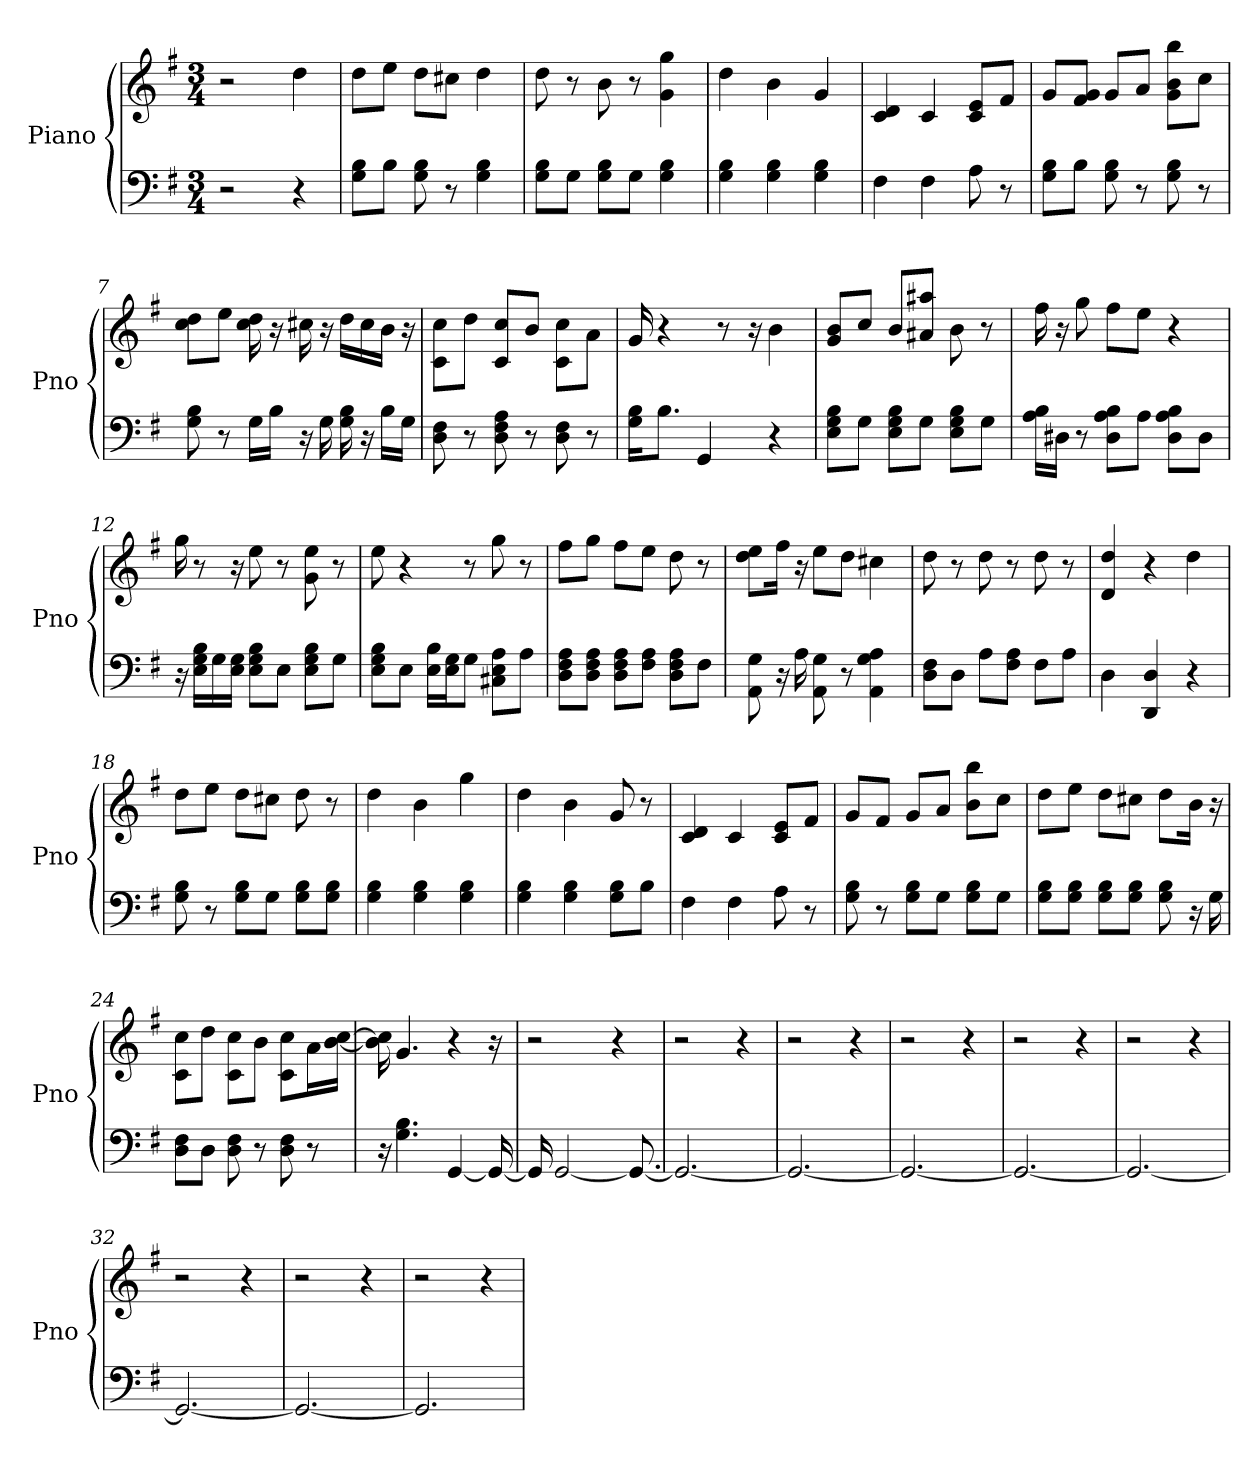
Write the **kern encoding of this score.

**kern	**kern
*part1	*part1
*staff2	*staff1
*I"Piano	*
*I'Pno	*
*clefF4	*clefG2
*k[f#]	*k[f#]
*G:	*G:
*M3/4	*M3/4
*MM140	*MM140
=1	=1
2r	2r
4r	4dd
=2	=2
8B\ 8G\L	8dd\L
8B\J	8ee\J
8B 8G	8dd\L
8r	8cc#\J
4B 4G	4dd
=3	=3
8B\ 8G\L	8dd
8G\J	8r
8G\ 8B\L	8b
8G\J	8r
4B 4G	4gg 4g
=4	=4
4B 4G	4dd
4B 4G	4b
4B 4G	4g
=5	=5
4F#	4d 4c
4F#	4c
8A	8c/ 8e/L
8r	8f#/J
=6	=6
8G\ 8B\L	8g/L
8B\J	8g/ 8f#/J
8G 8B	8g/L
8r	8a/J
8G 8B	8bb\ 8g\ 8b\L
8r	8cc\J
=7	=7
8G 8B	8cc\ 8dd\L
8r	8ee\J
16G\LL	16cc 16dd
16B\JJ	16r
16r	16cc#
16G	16r
16G 16B	16dd\LL
16r	16cc#\
16B\LL	16b\JJ
16G\JJ	16r
=8	=8
8F# 8D	8cc\ 8c\L
8r	8dd\J
8D 8F# 8A	8c/ 8cc/L
8r	8b/J
8D 8F#	8cc\ 8c\L
8r	8a\J
=9	=9
16B\ 16G\KL	16g
8.B\J	4r
4GG	.
.	8r
.	16r
4r	4b
=10	=10
8G\ 8B\ 8E\L	8g/ 8b/L
8G\J	8cc/J
8G\ 8B\ 8E\L	8b/L
8G\J	8aa#/ 8a#/J
8G\ 8E\ 8B\L	8b
8G\J	8r
=11	=11
16A\ 16B\LL	16ff#
16D#\JJ	16r
8r	8gg
8A\ 8B\ 8D#\L	8ff#\L
8A\J	8ee\J
8A\ 8B\ 8D#\L	4r
8D#\J	.
=12	=12
16r	16gg
16G\ 16E\ 16B\LL	8r
16G\	.
16G\ 16E\JJ	16r
8B\ 8E\ 8G\L	8ee
8E\J	8r
8B\ 8G\ 8E\L	8g 8ee
8G\J	8r
=13	=13
8G\ 8B\ 8E\L	8ee
8E\J	4r
16B\ 16E\LL	.
16G\ 16E\J	.
8G\J	8r
8C#\ 8E\ 8A\L	8gg
8A\J	8r
=14	=14
8A\ 8D\ 8F#\L	8ff#\L
8F#\ 8A\ 8D\J	8gg\J
8A\ 8D\ 8F#\L	8ff#\L
8A\ 8F#\J	8ee\J
8A\ 8D\ 8F#\L	8dd
8F#\J	8r
=15	=15
8AA 8G	8ee\ 8dd\L
16r	16ff#\Jk
16A	16r
8AA 8G	8ee\L
8r	8dd\J
4A 4G 4AA	4cc#
=16	=16
8F#\ 8D\L	8dd
8D\J	8r
8A\L	8dd
8F#\ 8A\J	8r
8F#\L	8dd
8A\J	8r
=17	=17
4D	4dd 4d
4D 4DD	4r
4r	4dd
=18	=18
8G 8B	8dd\L
8r	8ee\J
8G\ 8B\L	8dd\L
8G\J	8cc#\J
8G\ 8B\L	8dd
8B\ 8G\J	8r
=19	=19
4G 4B	4dd
4B 4G	4b
4B 4G	4gg
=20	=20
4B 4G	4dd
4B 4G	4b
8B\ 8G\L	8g
8B\J	8r
=21	=21
4F#	4c 4d
4F#	4c
8A	8e/ 8c/L
8r	8f#/J
=22	=22
8B 8G	8g/L
8r	8f#/J
8B\ 8G\L	8g/L
8G\J	8a/J
8B\ 8G\L	8b\ 8bb\L
8G\J	8cc\J
=23	=23
8B\ 8G\L	8dd\L
8B\ 8G\J	8ee\J
8B\ 8G\L	8dd\L
8B\ 8G\J	8cc#\J
8B 8G	8dd\L
16r	16b\Jk
16G	16r
=24	=24
8D\ 8F#\L	8cc\ 8c\L
8D\J	8dd\J
8F# 8D	8cc\ 8c\L
8r	8b\J
8F# 8D	8cc\ 8c\L
8r	16a\L
.	[16b\ [16cc\JJ
=25	=25
16r	16b] 16cc]
4.B 4.G	4.g
[4GG	4r
16GG_	16r
=26	=26
16GG]	2r
[2GG	.
.	4r
8.GG_	.
=27	=27
2.GG_	2r
.	4r
=28	=28
2.GG_	2r
.	4r
=29	=29
2.GG_	2r
.	4r
=30	=30
2.GG_	2r
.	4r
=31	=31
2.GG_	2r
.	4r
=32	=32
2.GG_	2r
.	4r
=33	=33
2.GG_	2r
.	4r
=34	=34
2.GG]	2r
.	4r
=	=
*-	*-
